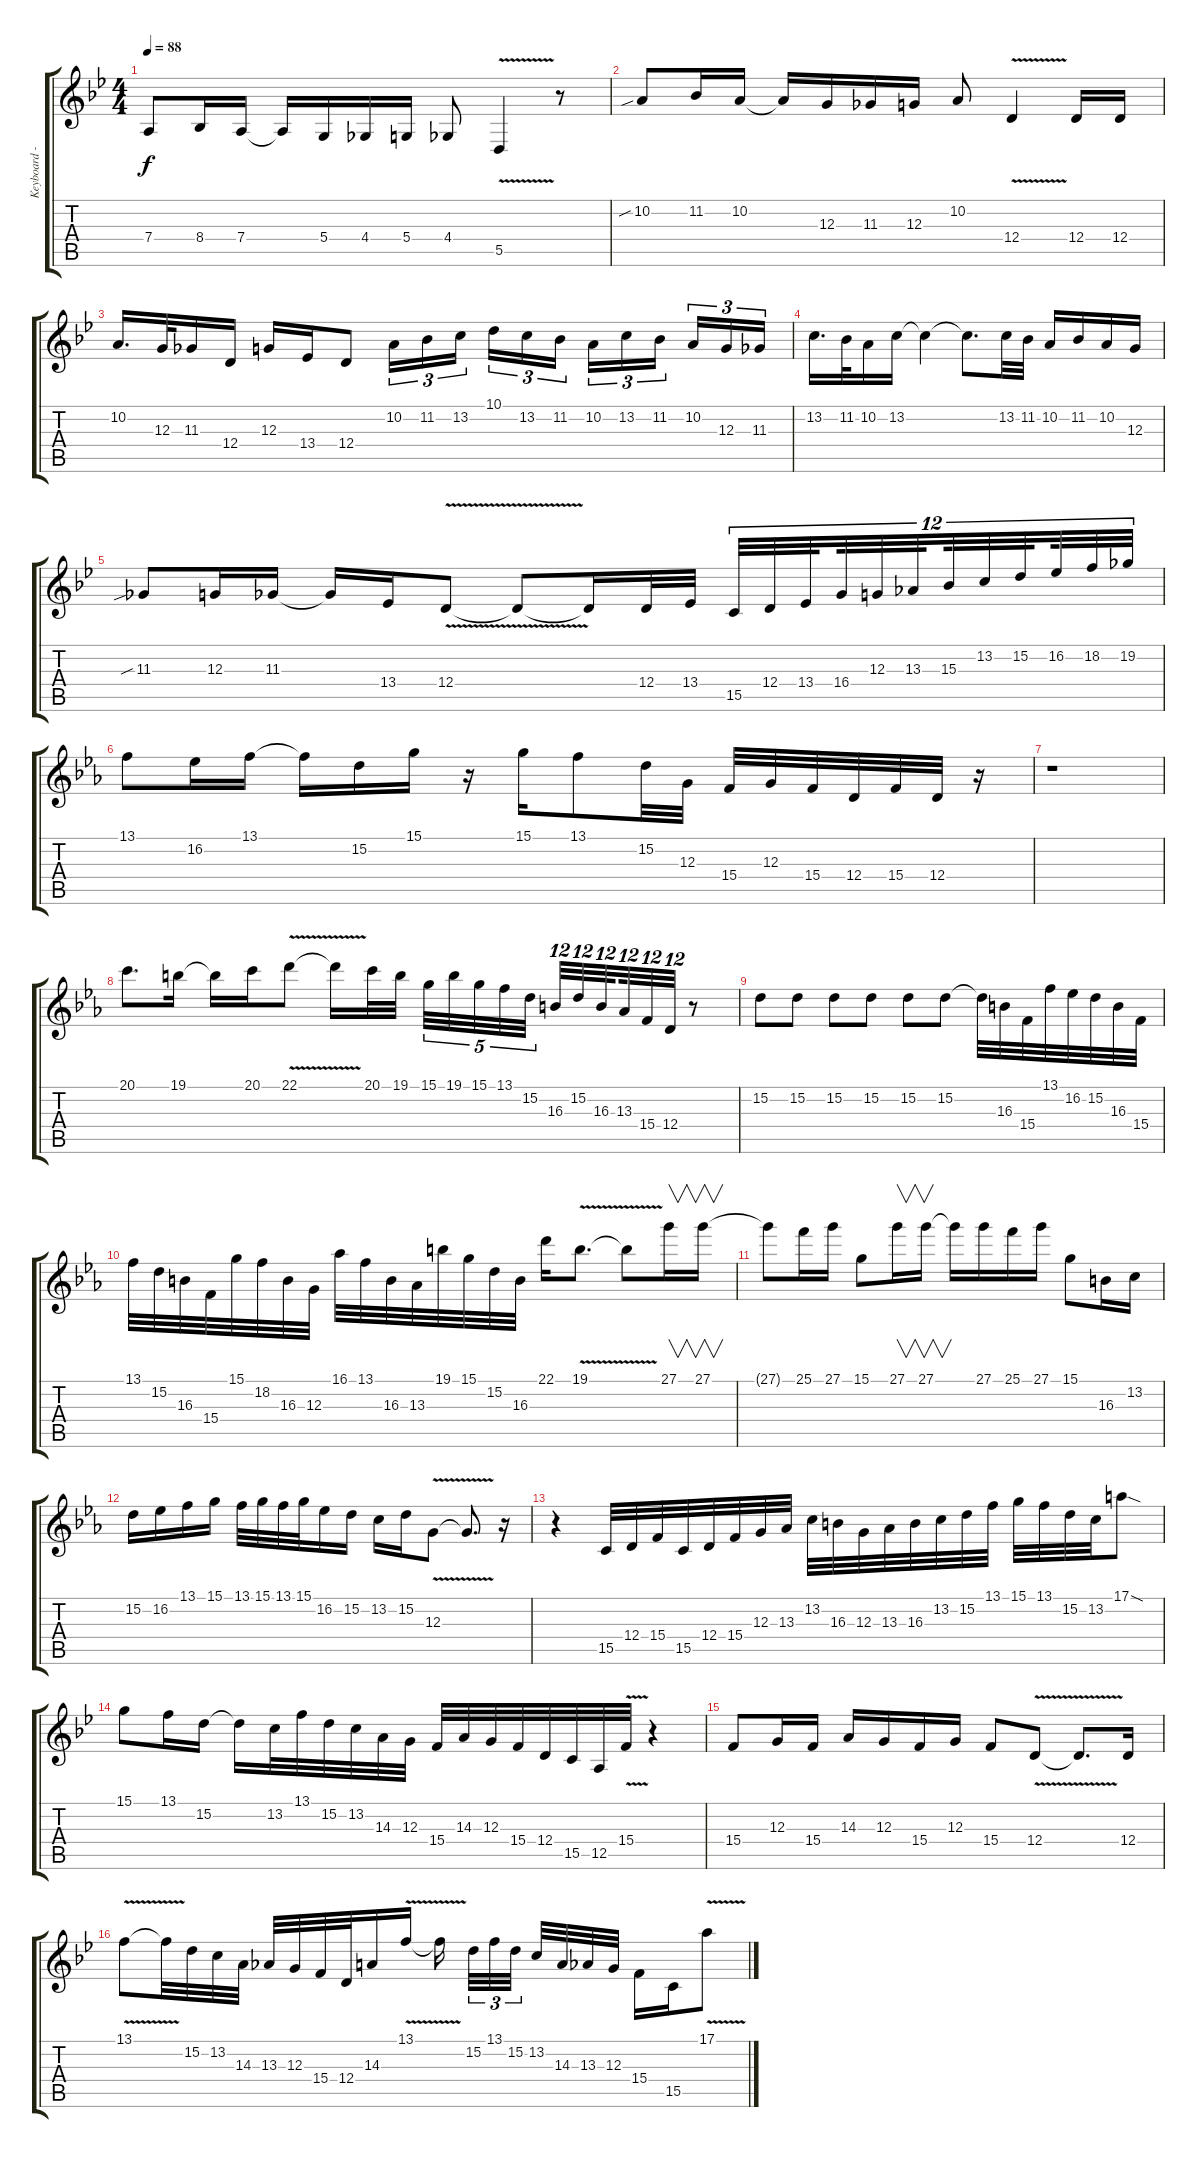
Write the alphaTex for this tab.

\track ("Keyboard - Jordan Rudess" "Keyboard -") {instrument acousticgrandpiano}
\staff {score tabs}
\tuning (E4 B3 G3 D3 A2 E2) {hide}
\ts (4 4)
\tempo 88
\clef g2
\ks bb
7.4.8{dy f} 8.4.16 7.4.16 7.4{t}.16 5.4.16 4.4.16 5.4.16 4.4.8 5.5{v}.4 r.8 |
10.2{sib}.8 11.2.16 10.2.16 10.2{t}.16 12.3.16 11.3.16 12.3.16 10.2.8 12.4{v}.4 12.4.16 12.4.16 |
10.2.16{d} 12.3.32 11.3.16 12.4.16 12.3.16 13.4.16 12.4.8 10.2.16{tu (3 2)} 11.2.16{tu (3 2)} 13.2.16{tu (3 2) beam splitsecondary} 10.1.16{tu (3 2)} 13.2.16{tu (3 2)} 11.2.16{tu (3 2)} 10.2.16{tu (3 2)} 13.2.16{tu (3 2)} 11.2.16{tu (3 2) beam splitsecondary} 10.2.16{tu (3 2)} 12.3.16{tu (3 2)} 11.3.16{tu (3 2)} |
13.2.16{d} 11.2.32 10.2.16 13.2.16 13.2{t}.4 13.2{t}.8{d} 13.2.32 11.2.32 10.2.16 11.2.16 10.2.16 12.3.16 |
11.3{sib}.8 12.3.16 11.3.16 11.3{t}.16 13.4.16 12.4{v}.8 12.4{t}.8 12.4{t}.16 12.4.32{volume 16 instrument lead1square} 13.4.32 15.5.32{tu (12 8)} 12.4.32{tu (12 8)} 13.4.32{tu (12 8) beam splitsecondary} 16.4.32{tu (12 8)} 12.3.32{tu (12 8)} 13.3.32{tu (12 8) beam splitsecondary} 15.3.32{tu (12 8)} 13.2.32{tu (12 8)} 15.2.32{tu (12 8) beam splitsecondary} 16.2.32{tu (12 8)} 18.2.32{tu (12 8)} 19.2.32{tu (12 8)} |
\ks eb
13.1.8 16.2.16 13.1.16 13.1{t}.16 15.2.16 15.1.16 r.16 15.1.16 13.1.8 15.2.32 12.3.32 15.4.32 12.3.32 15.4.32 12.4.32 15.4.32 12.4.32 r.16 |
r.1 |
20.1.8{d} 19.1.16 19.1{t}.16 20.1.16 22.1{v}.8 22.1{t}.16 20.1.32 19.1.32{beam splitsecondary} 15.1.32{tu (5 4)} 19.1.32{tu (5 4)} 15.1.32{tu (5 4)} 13.1.32{tu (5 4)} 15.2.32{tu (5 4)} 16.3.32{tu (12 8)} 15.2.32{tu (12 8)} 16.3.32{tu (12 8) beam splitsecondary} 13.3.32{tu (12 8)} 15.4.32{tu (12 8)} 12.4.32{tu (12 8)} r.8 |
15.2.8 15.2.8 15.2.8 15.2.8 15.2.8 15.2.8 15.2{t}.32 16.3.32 15.4.32 13.1.32 16.2.32 15.2.32 16.3.32 15.4.32 |
13.1.32 15.2.32 16.3.32 15.4.32 15.1.32 18.2.32 16.3.32 12.3.32 16.1.32 13.1.32 16.3.32 13.3.32 19.1.32 15.1.32 15.2.32 16.3.32 22.1.16 19.1{v}.8{d} 19.1{t}.8 27.1.16{v} 27.1.16{v} |
27.1{t}.8 25.1.16 27.1.16 15.1.8 27.1.16{v} 27.1.16{v} 27.1{t}.16 27.1.16 25.1.16 27.1.16 15.1.8 16.3.16 13.2.16 |
15.2.16 16.2.16 13.1.16 15.1.16 13.1.32 15.1.32 13.1.32 15.1.32 16.2.16 15.2.16 13.2.16 15.2.16 12.3{v}.8 12.3{t}.8{d} r.16 |
r.4 15.5.32 12.4.32 15.4.32 15.5.32 12.4.32 15.4.32 12.3.32 13.3.32 13.2.32 16.3.32 12.3.32 13.3.32 16.3.32 13.2.32 15.2.32 13.1.32 15.1.32 13.1.32 15.2.32 13.2.32 17.1{sod}.8 |
\ks bb
15.1.8 13.1.16 15.2.16 15.2{t}.16 13.2.32 13.1.32 15.2.32 13.2.32 14.3.32 12.3.32 15.4.32 14.3.32 12.3.32 15.4.32 12.4.32 15.5.32 12.5.32 15.4{v}.32 r.4 |
15.4.8 12.3.16 15.4.16 14.3.16 12.3.16 15.4.16 12.3.16 15.4.8 12.4{v}.8 12.4{t}.8{d} 12.4.16 |
13.1{v}.8 13.1{t}.32 15.2.32 13.2.32 14.3.32 13.3.32 12.3.32 15.4.32 12.4.32 14.3.16 13.1{v}.16 13.1{t}.16{beam splitsecondary} 15.2.32{tu (3 2)} 13.1.32{tu (3 2)} 15.2.32{tu (3 2) beam splitsecondary} 13.2.32 14.3.32 13.3.32 12.3.32 15.4.16 15.5.16 17.1{v}.8
